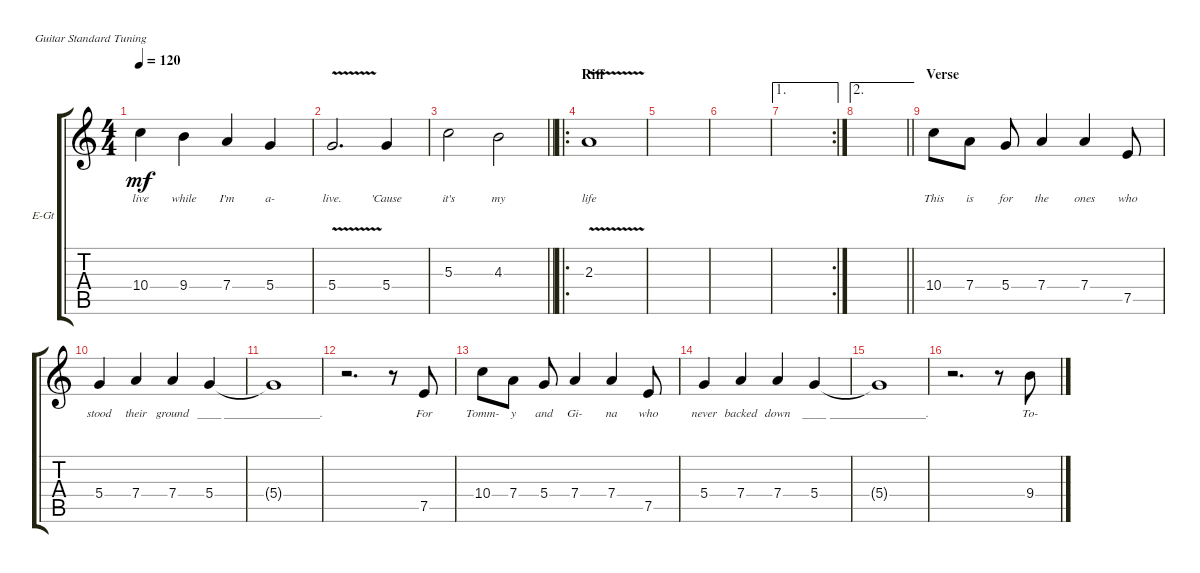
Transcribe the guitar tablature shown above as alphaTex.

\defaultSystemsLayout 4
\bracketExtendMode groupsimilarinstruments
\firstSystemTrackNameOrientation horizontal
\otherSystemsTrackNameOrientation horizontal
\track ("Vocals" "E-Gt") {instrument electricguitarclean}
\staff {score tabs}
\tuning (E4 B3 G3 D3 A2 E2)
\ts (4 4)
\tempo 120
\clef g2
\ks aminor
10.4.4{lyrics (0 "live") lyrics (1 "") lyrics (2 "") lyrics (3 "") lyrics (4 "") dy mf} 9.4.4{lyrics (0 "while") lyrics (1 "") lyrics (2 "") lyrics (3 "") lyrics (4 "")} 7.4.4{lyrics (0 "I'm") lyrics (1 "") lyrics (2 "") lyrics (3 "") lyrics (4 "")} 5.4.4{lyrics (0 "a-") lyrics (1 "") lyrics (2 "") lyrics (3 "") lyrics (4 "")} |
5.4{v}.2{d lyrics (0 "live.") lyrics (1 "") lyrics (2 "") lyrics (3 "") lyrics (4 "")} 5.4.4{lyrics (0 "'Cause") lyrics (1 "") lyrics (2 "") lyrics (3 "") lyrics (4 "")} |
\barLineRight lightlight
5.3.2{lyrics (0 "it's") lyrics (1 "") lyrics (2 "") lyrics (3 "") lyrics (4 "")} 4.3.2{lyrics (0 "my") lyrics (1 "") lyrics (2 "") lyrics (3 "") lyrics (4 "")} |
\ro
\section ("" "Riff")
2.3{v}.1{lyrics (0 "life") lyrics (1 "") lyrics (2 "") lyrics (3 "") lyrics (4 "")} |
|
|
\ae 1
\rc 2
|
\ae 2
\barLineRight lightlight
|
\section ("" "Verse")
10.4.8{lyrics (0 "This") lyrics (1 "") lyrics (2 "") lyrics (3 "") lyrics (4 "")} 7.4.8{lyrics (0 "is") lyrics (1 "") lyrics (2 "") lyrics (3 "") lyrics (4 "")} 5.4.8{lyrics (0 "for") lyrics (1 "") lyrics (2 "") lyrics (3 "") lyrics (4 "")} 7.4.4{lyrics (0 "the") lyrics (1 "") lyrics (2 "") lyrics (3 "") lyrics (4 "")} 7.4.4{lyrics (0 "ones") lyrics (1 "") lyrics (2 "") lyrics (3 "") lyrics (4 "")} 7.5.8{lyrics (0 "who") lyrics (1 "") lyrics (2 "") lyrics (3 "") lyrics (4 "")} |
5.4.4{lyrics (0 "stood") lyrics (1 "") lyrics (2 "") lyrics (3 "") lyrics (4 "")} 7.4.4{lyrics (0 "their") lyrics (1 "") lyrics (2 "") lyrics (3 "") lyrics (4 "")} 7.4.4{lyrics (0 "ground") lyrics (1 "") lyrics (2 "") lyrics (3 "") lyrics (4 "")} 5.4.4{lyrics (0 "____") lyrics (1 "") lyrics (2 "") lyrics (3 "") lyrics (4 "")} |
5.4{t}.1{lyrics (0 "________________.") lyrics (1 "") lyrics (2 "") lyrics (3 "") lyrics (4 "")} |
r.2{d} r.8 7.5.8{lyrics (0 "For") lyrics (1 "") lyrics (2 "") lyrics (3 "") lyrics (4 "")} |
10.4.8{lyrics (0 "Tomm-") lyrics (1 "") lyrics (2 "") lyrics (3 "") lyrics (4 "")} 7.4.8{lyrics (0 "y") lyrics (1 "") lyrics (2 "") lyrics (3 "") lyrics (4 "")} 5.4.8{lyrics (0 "and") lyrics (1 "") lyrics (2 "") lyrics (3 "") lyrics (4 "")} 7.4.4{lyrics (0 "Gi-") lyrics (1 "") lyrics (2 "") lyrics (3 "") lyrics (4 "")} 7.4.4{lyrics (0 "na") lyrics (1 "") lyrics (2 "") lyrics (3 "") lyrics (4 "")} 7.5.8{lyrics (0 "who") lyrics (1 "") lyrics (2 "") lyrics (3 "") lyrics (4 "")} |
5.4.4{lyrics (0 "never") lyrics (1 "") lyrics (2 "") lyrics (3 "") lyrics (4 "")} 7.4.4{lyrics (0 "backed") lyrics (1 "") lyrics (2 "") lyrics (3 "") lyrics (4 "")} 7.4.4{lyrics (0 "down") lyrics (1 "") lyrics (2 "") lyrics (3 "") lyrics (4 "")} 5.4.4{lyrics (0 "____") lyrics (1 "") lyrics (2 "") lyrics (3 "") lyrics (4 "")} |
5.4{t}.1{lyrics (0 "________________.") lyrics (1 "") lyrics (2 "") lyrics (3 "") lyrics (4 "")} |
r.2{d} r.8 9.4.8{lyrics (0 "To-") lyrics (1 "") lyrics (2 "") lyrics (3 "") lyrics (4 "")}
